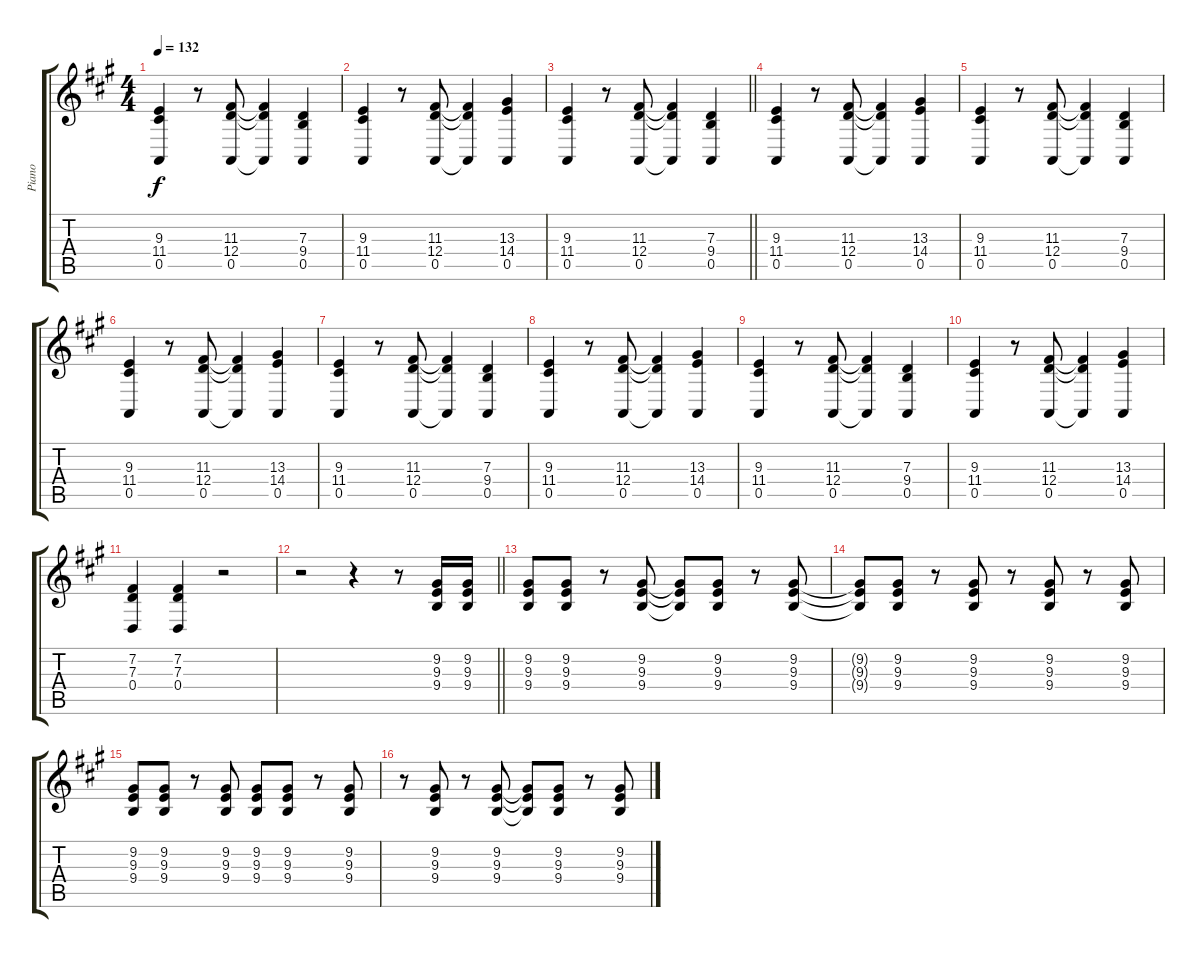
\track ("Piano" "Piano") {instrument acousticgrandpiano}
\staff {score tabs}
\tuning (E4 B3 G3 D3 A2 E2) {hide}
\ts (4 4)
\tempo 132
\clef g2
\ks a
(9.3 11.4 0.5).4{dy f} r.8 (11.3 12.4 0.5).8 (11.3{t} 12.4{t} 0.5{t}).4 (7.3 9.4 0.5).4 |
(9.3 11.4 0.5).4 r.8 (11.3 12.4 0.5).8 (11.3{t} 12.4{t} 0.5{t}).4 (13.3 14.4 0.5).4 |
\barLineRight lightlight
(9.3 11.4 0.5).4 r.8 (11.3 12.4 0.5).8 (11.3{t} 12.4{t} 0.5{t}).4 (7.3 9.4 0.5).4 |
(9.3 11.4 0.5).4 r.8 (11.3 12.4 0.5).8 (11.3{t} 12.4{t} 0.5{t}).4 (13.3 14.4 0.5).4 |
(9.3 11.4 0.5).4 r.8 (11.3 12.4 0.5).8 (11.3{t} 12.4{t} 0.5{t}).4 (7.3 9.4 0.5).4 |
(9.3 11.4 0.5).4 r.8 (11.3 12.4 0.5).8 (11.3{t} 12.4{t} 0.5{t}).4 (13.3 14.4 0.5).4 |
(9.3 11.4 0.5).4 r.8 (11.3 12.4 0.5).8 (11.3{t} 12.4{t} 0.5{t}).4 (7.3 9.4 0.5).4 |
(9.3 11.4 0.5).4 r.8 (11.3 12.4 0.5).8 (11.3{t} 12.4{t} 0.5{t}).4 (13.3 14.4 0.5).4 |
(9.3 11.4 0.5).4 r.8 (11.3 12.4 0.5).8 (11.3{t} 12.4{t} 0.5{t}).4 (7.3 9.4 0.5).4 |
(9.3 11.4 0.5).4 r.8 (11.3 12.4 0.5).8 (11.3{t} 12.4{t} 0.5{t}).4 (13.3 14.4 0.5).4 |
(7.2 7.3 0.4).4 (7.2 7.3 0.4).4 r.2 |
\barLineRight lightlight
r.2 r.4 r.8 (9.2 9.3 9.4).16 (9.2 9.3 9.4).16 |
(9.2 9.3 9.4).8 (9.2 9.3 9.4).8 r.8 (9.2 9.3 9.4).8 (9.2{t} 9.3{t} 9.4{t}).8 (9.2 9.3 9.4).8 r.8 (9.2 9.3 9.4).8 |
(9.2{t} 9.3{t} 9.4{t}).8 (9.2 9.3 9.4).8 r.8 (9.2 9.3 9.4).8 r.8 (9.2 9.3 9.4).8 r.8 (9.2 9.3 9.4).8 |
(9.2 9.3 9.4).8 (9.2 9.3 9.4).8 r.8 (9.2 9.3 9.4).8 (9.2 9.3 9.4).8 (9.2 9.3 9.4).8 r.8 (9.2 9.3 9.4).8 |
r.8 (9.2 9.3 9.4).8 r.8 (9.2 9.3 9.4).8 (9.2{t} 9.3{t} 9.4{t}).8 (9.2 9.3 9.4).8 r.8 (9.2 9.3 9.4).8
